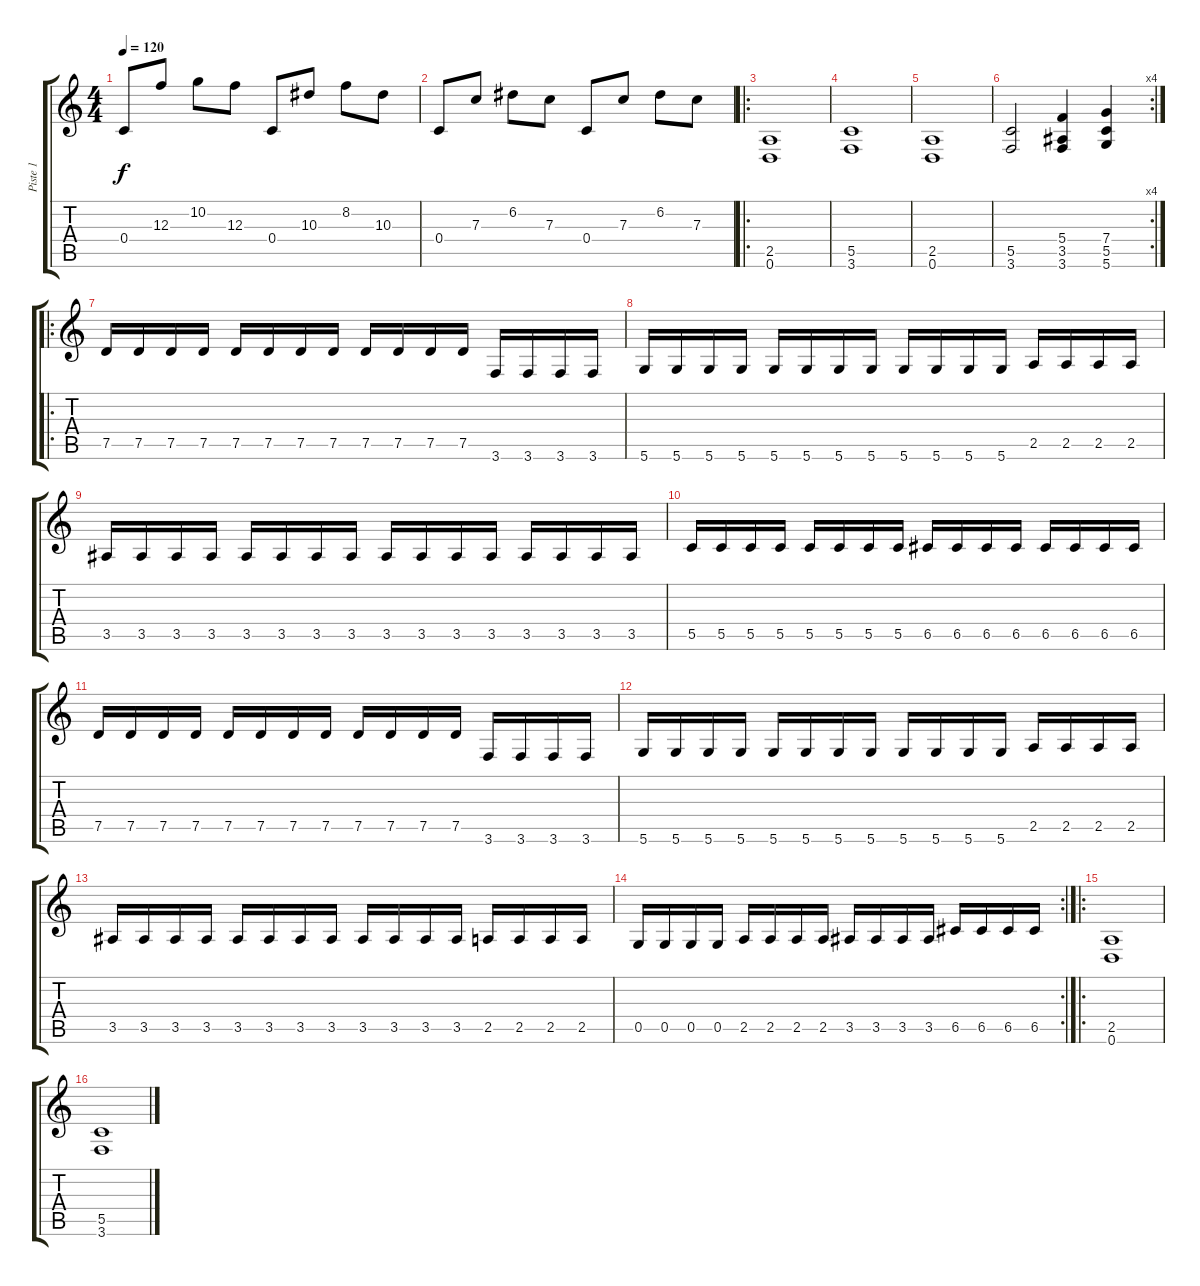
\track ("Piste 1" "Piste 1") {instrument overdrivenguitar}
\staff {score tabs}
\tuning (D4 A3 F3 C3 G2 D2) {hide}
\ts (4 4)
\tempo 120
\clef g2
\ks c
0.4.8{dy f} 12.3.8 10.2.8 12.3.8 0.4.8 10.3.8 8.2.8 10.3.8 |
0.4.8 7.3.8 6.2.8 7.3.8 0.4.8 7.3.8 6.2.8 7.3.8 |
\ro
(2.5 0.6).1{instrument overdrivenguitar} |
(5.5 3.6).1 |
(2.5 0.6).1 |
\rc 4
(5.5 3.6).2 (5.4 3.5 3.6).4 (7.4 5.5 5.6).4 |
\ro
7.5.16 7.5.16 7.5.16 7.5.16 7.5.16 7.5.16 7.5.16 7.5.16 7.5.16 7.5.16 7.5.16 7.5.16 3.6.16 3.6.16 3.6.16 3.6.16 |
5.6.16 5.6.16 5.6.16 5.6.16 5.6.16 5.6.16 5.6.16 5.6.16 5.6.16 5.6.16 5.6.16 5.6.16 2.5.16 2.5.16 2.5.16 2.5.16 |
3.5.16 3.5.16 3.5.16 3.5.16 3.5.16 3.5.16 3.5.16 3.5.16 3.5.16 3.5.16 3.5.16 3.5.16 3.5.16 3.5.16 3.5.16 3.5.16 |
5.5.16 5.5.16 5.5.16 5.5.16 5.5.16 5.5.16 5.5.16 5.5.16 6.5.16 6.5.16 6.5.16 6.5.16 6.5.16 6.5.16 6.5.16 6.5.16 |
7.5.16 7.5.16 7.5.16 7.5.16 7.5.16 7.5.16 7.5.16 7.5.16 7.5.16 7.5.16 7.5.16 7.5.16 3.6.16 3.6.16 3.6.16 3.6.16 |
5.6.16 5.6.16 5.6.16 5.6.16 5.6.16 5.6.16 5.6.16 5.6.16 5.6.16 5.6.16 5.6.16 5.6.16 2.5.16 2.5.16 2.5.16 2.5.16 |
3.5.16 3.5.16 3.5.16 3.5.16 3.5.16 3.5.16 3.5.16 3.5.16 3.5.16 3.5.16 3.5.16 3.5.16 2.5.16 2.5.16 2.5.16 2.5.16 |
\rc 2
0.5.16 0.5.16 0.5.16 0.5.16 2.5.16 2.5.16 2.5.16 2.5.16 3.5.16 3.5.16 3.5.16 3.5.16 6.5.16 6.5.16 6.5.16 6.5.16 |
\ro
(2.5 0.6).1 |
(5.5 3.6).1
